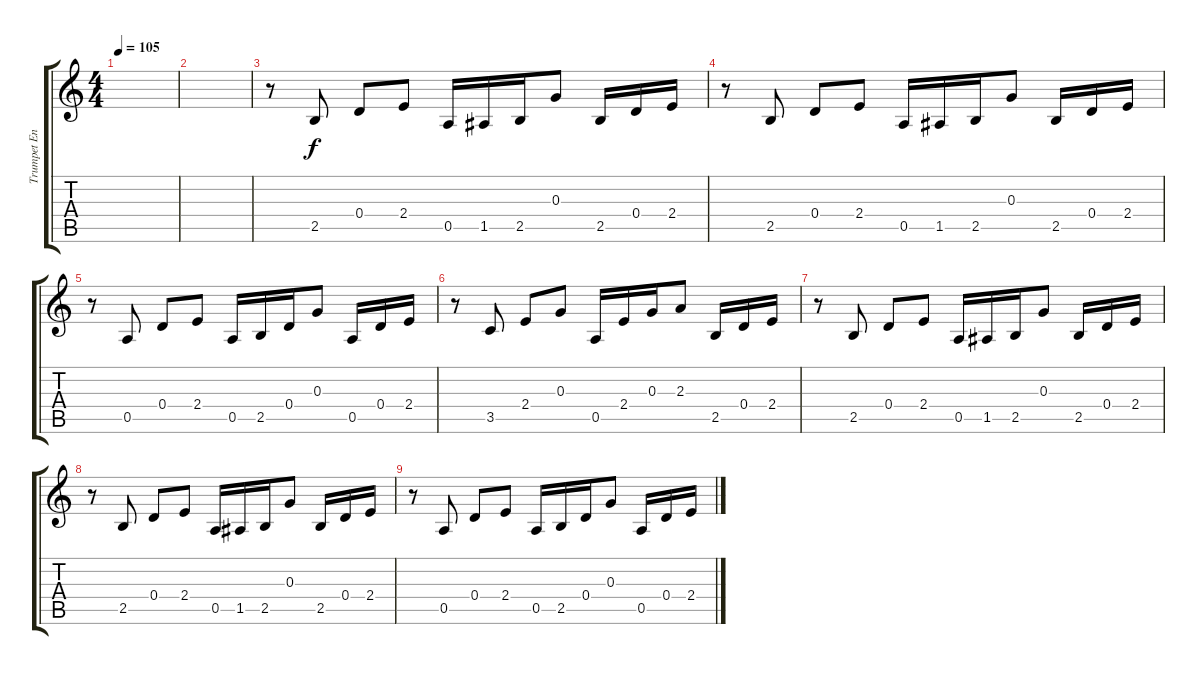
\track ("Trumpet Ensamble" "Trumpet En") {instrument distortionguitar}
\staff {score tabs}
\tuning (E4 B3 G3 D3 A2 E2) {hide}
\ts (4 4)
\tempo 105
\clef g2
\ks c
|
|
r.8 2.5.8 0.4.8 2.4.8 0.5.16 1.5.16 2.5.16 0.3.8 2.5.16 0.4.16 2.4.16 |
r.8 2.5.8 0.4.8 2.4.8 0.5.16 1.5.16 2.5.16 0.3.8 2.5.16 0.4.16 2.4.16 |
r.8 0.5.8 0.4.8 2.4.8 0.5.16 2.5.16 0.4.16 0.3.8 0.5.16 0.4.16 2.4.16 |
r.8 3.5.8 2.4.8 0.3.8 0.5.16 2.4.16 0.3.16 2.3.8 2.5.16 0.4.16 2.4.16 |
r.8 2.5.8 0.4.8 2.4.8 0.5.16 1.5.16 2.5.16 0.3.8 2.5.16 0.4.16 2.4.16 |
r.8 2.5.8 0.4.8 2.4.8 0.5.16 1.5.16 2.5.16 0.3.8 2.5.16 0.4.16 2.4.16 |
r.8 0.5.8 0.4.8 2.4.8 0.5.16 2.5.16 0.4.16 0.3.8 0.5.16 0.4.16 2.4.16
